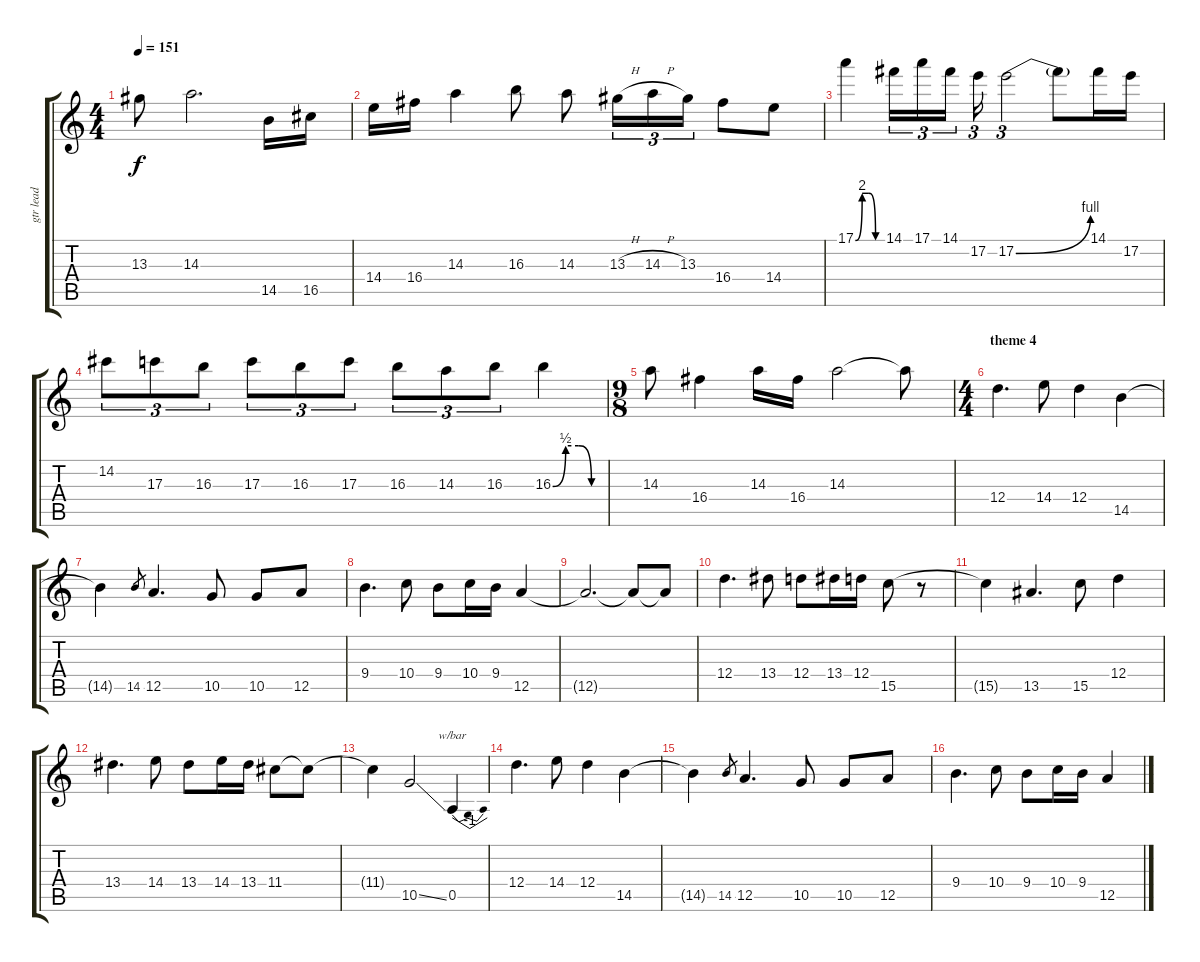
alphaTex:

\track ("gtr lead" "gtr lead") {instrument distortionguitar}
\staff {score tabs}
\tuning (E4 B3 G3 D3 A2 E2) {hide}
\ts (4 4)
\tempo 151
\clef g2
\ks c
13.3.8{dy f} 14.3.2{d} 14.5.16 16.5.16 |
14.4.16 16.4.16 14.3.4 16.3.8 14.3.8 13.3{h}.16{tu (3 2)} 14.3{h}.16{tu (3 2)} 13.3.16{tu (3 2)} 16.4.8 14.4.8 |
17.1{be (custom 0 0 15 8 30 8 45 0 60 0)}.4 14.1.16{tu (3 2)} 17.1.16{tu (3 2)} 14.1.16{tu (3 2)} 17.2.16{tu (3 2)} 17.2{be (bend 0 0 60 4)}.2{tu (3 2)} 17.2{t}.8 14.1.16 17.2.16 |
14.2.8{tu (3 2)} 17.3.8{tu (3 2)} 16.3.8{tu (3 2)} 17.3.8{tu (3 2)} 16.3.8{tu (3 2)} 17.3.8{tu (3 2)} 16.3.8{tu (3 2)} 14.3.8{tu (3 2)} 16.3.8{tu (3 2)} 16.3{be (custom 0 0 15 2 30 2 45 0 60 0)}.4 |
\ts (9 8)
14.3.8 16.4.4 14.3.16 16.4.16 14.3.2 14.3{t}.8 |
\ts (4 4)
\section ("" "theme 4")
12.4.4{d} 14.4.8 12.4.4 14.5.4 |
14.5{t}.4 14.5.8{gr} 12.5.4{d} 10.5.8 10.5.8 12.5.8 |
9.4.4{d} 10.4.8 9.4.8 10.4.16 9.4.16 12.5.4 |
12.5{t}.2{d} 12.5{t}.8 12.5{t}.8 |
12.4.4{d} 13.4.8 12.4.8 13.4.16 12.4.16 15.5.8 r.8 |
15.5{t}.4 13.5.4{d} 15.5.8 12.4.4 |
13.4.4{d} 14.4.8 13.4.8 14.4.16 13.4.16 11.4.8 11.4{t}.8 |
11.4{t}.4 10.5{ss}.2 0.5.4{tbe (dip default 0 0 30 -4 60 0)} |
12.4.4{d} 14.4.8 12.4.4 14.5.4 |
14.5{t}.4 14.5.8{gr} 12.5.4{d} 10.5.8 10.5.8 12.5.8 |
9.4.4{d} 10.4.8 9.4.8 10.4.16 9.4.16 12.5.4
